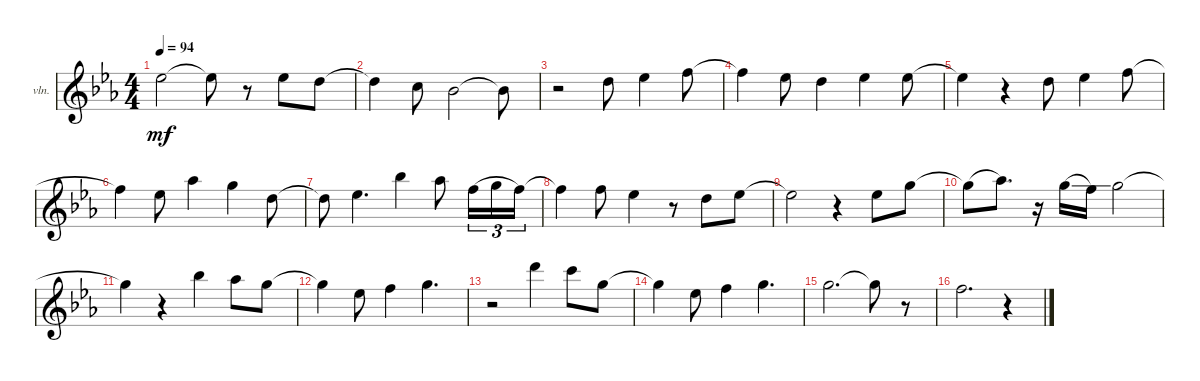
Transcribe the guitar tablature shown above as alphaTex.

\defaultSystemsLayout 4
\bracketExtendMode groupsimilarinstruments
\firstSystemTrackNameOrientation horizontal
\otherSystemsTrackNameOrientation horizontal
\track ("voice-flute" "vln.") {defaultSystemsLayout 4 instrument flute}
\staff {score}
\tuning (E4 B3 G3 D3 A2 E2)
\ts (4 4)
\tempo 94
\clef g2
\scale
1.19394
\ks cminor
11.1{t acc b}.2{dy mf beam Down} 11.1{t acc b}.8{beam Down} r.8{beam Down} 11.1{acc b}.8{beam Down} 10.1{acc forcenatural}.8{beam Down} |
\scale
0.935354 10.1{t acc forcenatural}.4{beam Down} 8.1{acc forcenatural}.8{beam Down} 6.1{acc b}.2{beam Down} 6.1{t acc b}.8{beam Down} |
\scale
0.935354 r.2{beam Down} 10.1{acc forcenatural}.8{beam Down} 11.1{acc b}.4{beam Down} 13.1{acc forcenatural}.8{beam Down} |
\scale
0.935354 13.1{t acc forcenatural}.4{beam Down} 11.1{acc b}.8{beam Down} 10.1{acc forcenatural}.4{beam Down} 11.1{acc b}.4{beam Down} 11.1{acc b}.8{beam Down} |
\scale
1.19394 11.1{t acc b}.4{beam Down} r.4{beam Down} 10.1{acc forcenatural}.8{beam Down} 11.1{acc b}.4{beam Down} 18.2{acc forcenatural}.8{beam Down} |
\scale
0.935354 18.2{t acc forcenatural}.4{beam Down} 16.2{acc b}.8{beam Down} 16.1{acc b}.4{beam Down} 15.1{acc forcenatural}.4{beam Down} 15.2{acc forcenatural}.8{beam Down} |
\scale
0.935354 15.2{t acc forcenatural}.8{beam Down} 11.1{acc b}.4{d beam Down} 18.1{acc b}.4{beam Down} 16.1{acc b}.8{beam Down} 13.1{acc forcenatural}.16{tu (3 2) legatoorigin beam Down} 20.2{acc forcenatural}.16{tu (3 2) legatoorigin beam Down} 13.1{acc forcenatural}.16{tu (3 2) beam Down} |
\scale
0.935354 13.1{t acc forcenatural}.4{beam Down} 18.2{acc forcenatural}.8{beam Down} 16.2{acc b}.4{beam Down} r.8{beam Down} 15.2{acc forcenatural}.8{beam Down} 11.1{acc b}.8{beam Down} |
\scale
1.19394 11.1{t acc b}.2{beam Down} r.4{beam Down} 11.1{acc b}.8{beam Down} 15.1{acc forcenatural}.8{beam Down} |
\scale
0.935354 15.1{t acc forcenatural}.8{legatoorigin beam Down} 16.1{acc b}.8{d beam Down} r.16{beam Down} 15.1{ss acc forcenatural}.16{legatoorigin beam Down} 18.2{acc forcenatural}.16{beam Down} 15.1{acc forcenatural}.2{beam Down} |
\scale
0.935354 15.1{t acc forcenatural}.4{beam Down} r.4{beam Down} 18.1{acc b}.4{beam Down} 16.1{acc b}.8{beam Down} 15.1{acc forcenatural}.8{beam Down} |
\scale
0.935354 15.1{t acc forcenatural}.4{beam Down} 11.1{acc b}.8{beam Down} 13.1{acc forcenatural}.4{beam Down} 15.1{acc forcenatural}.4{d beam Down} |
\scale
1.19394 r.2{beam Down} 22.1{acc forcenatural}.4{beam Down} 20.1{acc forcenatural}.8{beam Down} 15.1{acc forcenatural}.8{beam Down} |
\scale
0.935354 15.1{t acc forcenatural}.4{beam Down} 11.1{acc b}.8{beam Down} 13.1{acc forcenatural}.4{beam Down} 15.1{acc forcenatural}.4{d beam Down} |
\scale
0.935354 20.2{acc forcenatural}.2{d beam Down} 20.2{t acc forcenatural}.8{beam Down} r.8{beam Down} |
\scale
0.935354 13.1{acc forcenatural}.2{d beam Down} r.4{beam Down}
